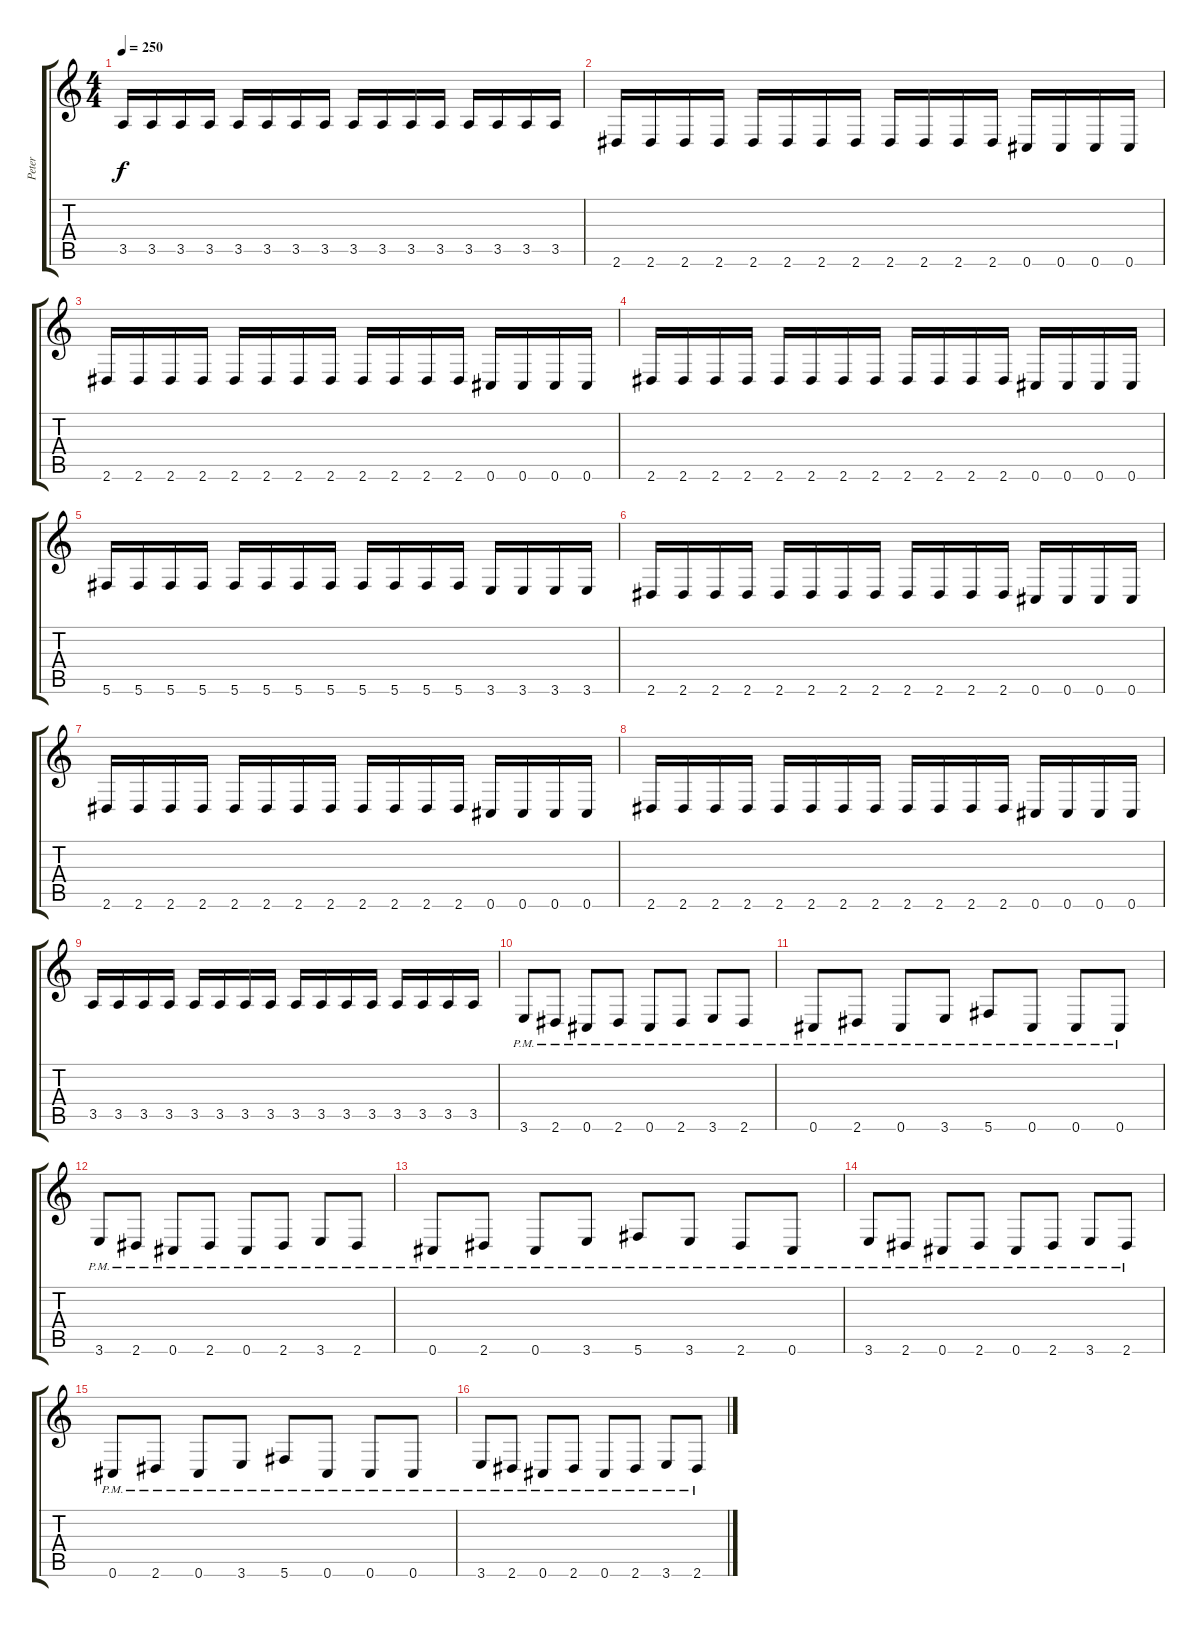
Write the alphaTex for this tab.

\track ("Peter" "Peter") {instrument distortionguitar}
\staff {score tabs}
\tuning (Db4 Ab3 E3 B2 Gb2 Db2) {hide}
\ts (4 4)
\tempo 250
\clef g2
\ks c
3.5.16{dy f} 3.5.16 3.5.16 3.5.16 3.5.16 3.5.16 3.5.16 3.5.16 3.5.16 3.5.16 3.5.16 3.5.16 3.5.16 3.5.16 3.5.16 3.5.16 |
2.6.16 2.6.16 2.6.16 2.6.16 2.6.16 2.6.16 2.6.16 2.6.16 2.6.16 2.6.16 2.6.16 2.6.16 0.6.16 0.6.16 0.6.16 0.6.16 |
2.6.16 2.6.16 2.6.16 2.6.16 2.6.16 2.6.16 2.6.16 2.6.16 2.6.16 2.6.16 2.6.16 2.6.16 0.6.16 0.6.16 0.6.16 0.6.16 |
2.6.16 2.6.16 2.6.16 2.6.16 2.6.16 2.6.16 2.6.16 2.6.16 2.6.16 2.6.16 2.6.16 2.6.16 0.6.16 0.6.16 0.6.16 0.6.16 |
5.6.16 5.6.16 5.6.16 5.6.16 5.6.16 5.6.16 5.6.16 5.6.16 5.6.16 5.6.16 5.6.16 5.6.16 3.6.16 3.6.16 3.6.16 3.6.16 |
2.6.16 2.6.16 2.6.16 2.6.16 2.6.16 2.6.16 2.6.16 2.6.16 2.6.16 2.6.16 2.6.16 2.6.16 0.6.16 0.6.16 0.6.16 0.6.16 |
2.6.16 2.6.16 2.6.16 2.6.16 2.6.16 2.6.16 2.6.16 2.6.16 2.6.16 2.6.16 2.6.16 2.6.16 0.6.16 0.6.16 0.6.16 0.6.16 |
2.6.16 2.6.16 2.6.16 2.6.16 2.6.16 2.6.16 2.6.16 2.6.16 2.6.16 2.6.16 2.6.16 2.6.16 0.6.16 0.6.16 0.6.16 0.6.16 |
3.5.16 3.5.16 3.5.16 3.5.16 3.5.16 3.5.16 3.5.16 3.5.16 3.5.16 3.5.16 3.5.16 3.5.16 3.5.16 3.5.16 3.5.16 3.5.16 |
3.6{pm}.8 2.6{pm}.8 0.6{pm}.8 2.6{pm}.8 0.6{pm}.8 2.6{pm}.8 3.6{pm}.8 2.6{pm}.8 |
0.6{pm}.8 2.6{pm}.8 0.6{pm}.8 3.6{pm}.8 5.6{pm}.8 0.6{pm}.8 0.6{pm}.8 0.6{pm}.8 |
3.6{pm}.8 2.6{pm}.8 0.6{pm}.8 2.6{pm}.8 0.6{pm}.8 2.6{pm}.8 3.6{pm}.8 2.6{pm}.8 |
0.6{pm}.8 2.6{pm}.8 0.6{pm}.8 3.6{pm}.8 5.6{pm}.8 3.6{pm}.8 2.6{pm}.8 0.6{pm}.8 |
3.6{pm}.8 2.6{pm}.8 0.6{pm}.8 2.6{pm}.8 0.6{pm}.8 2.6{pm}.8 3.6{pm}.8 2.6{pm}.8 |
0.6{pm}.8 2.6{pm}.8 0.6{pm}.8 3.6{pm}.8 5.6{pm}.8 0.6{pm}.8 0.6{pm}.8 0.6{pm}.8 |
3.6{pm}.8 2.6{pm}.8 0.6{pm}.8 2.6{pm}.8 0.6{pm}.8 2.6{pm}.8 3.6{pm}.8 2.6{pm}.8
